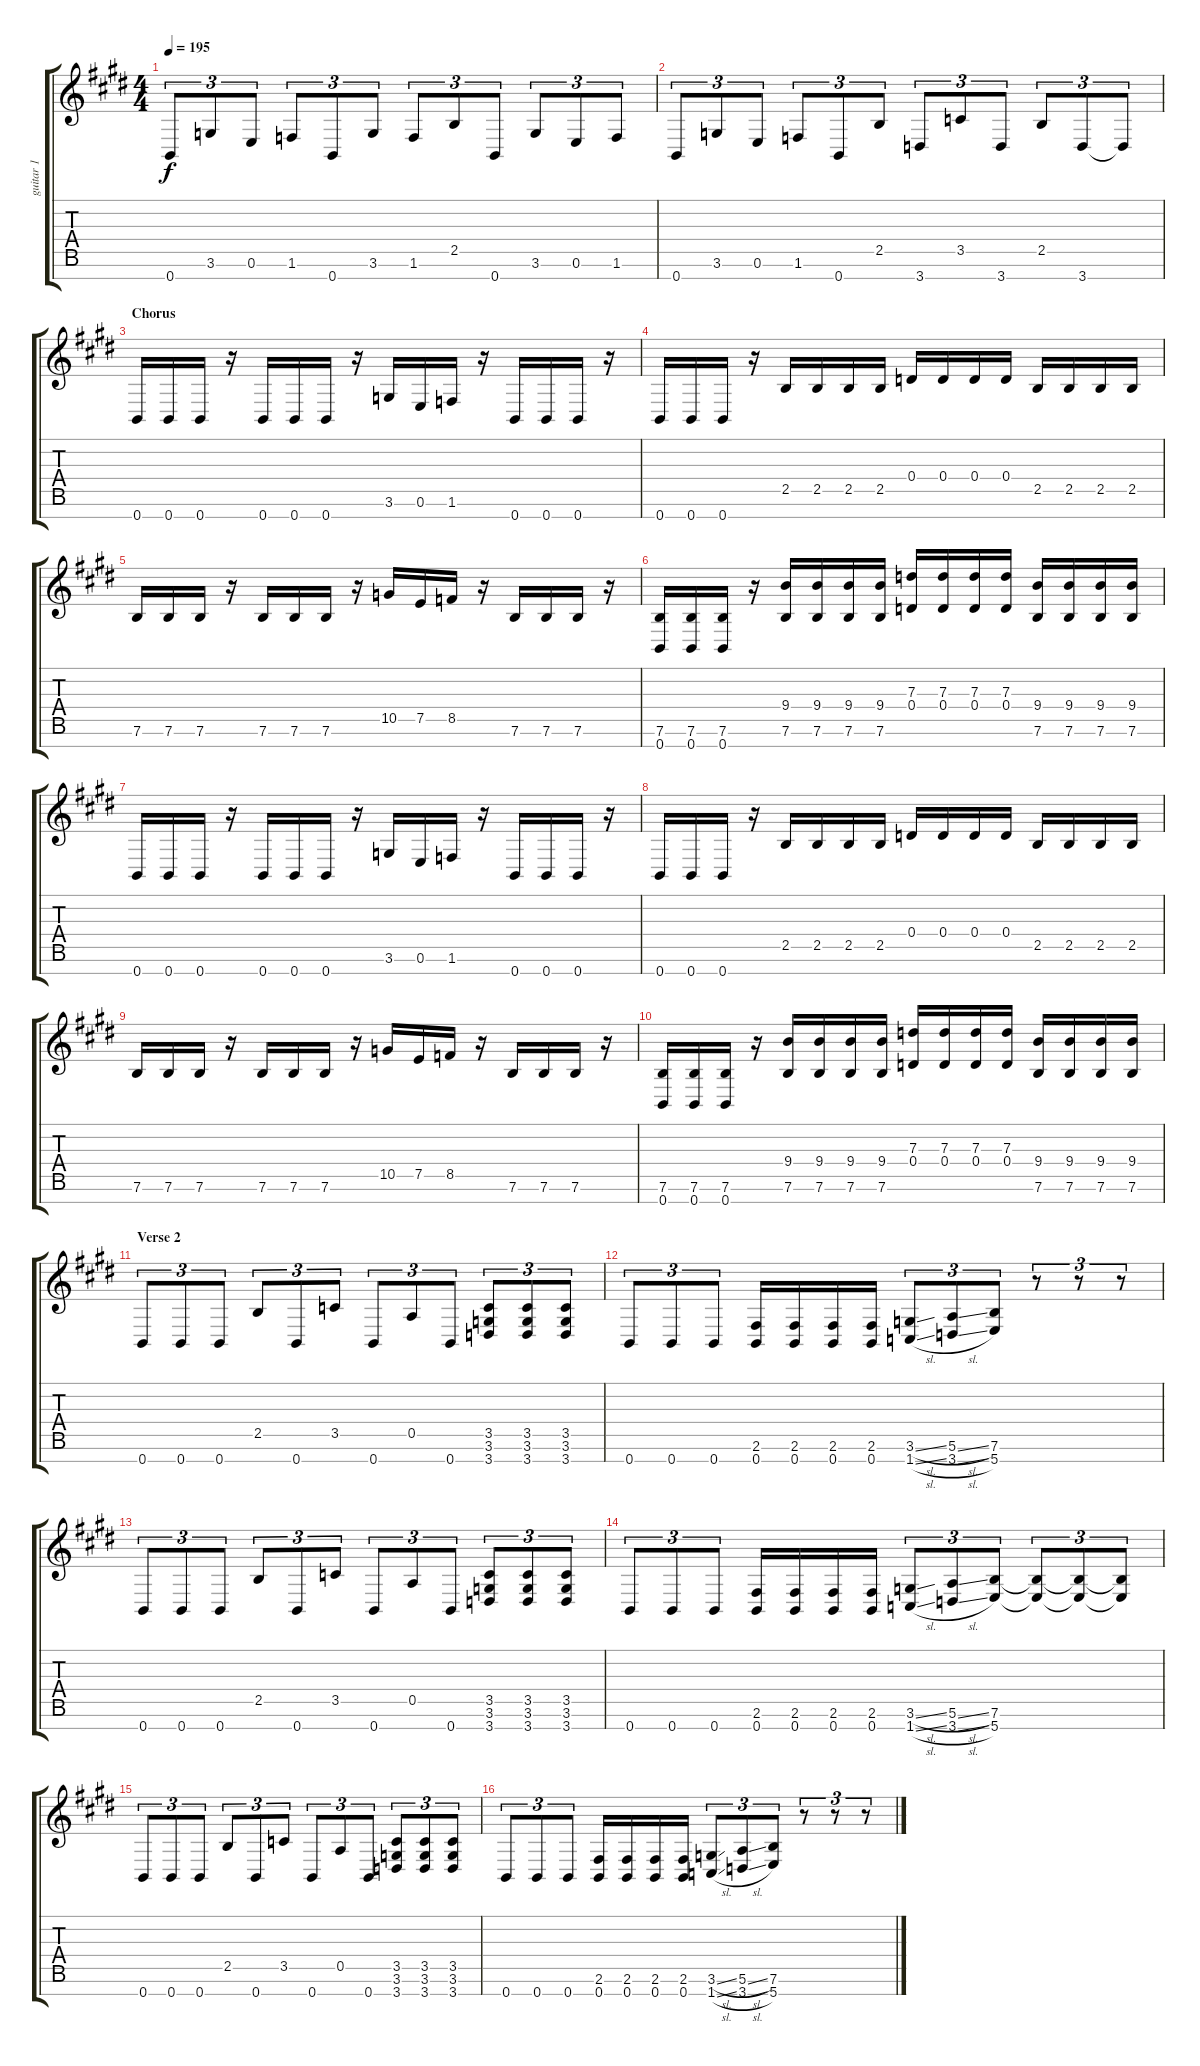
\track ("guitar 1" "guitar 1") {instrument distortionguitar}
\staff {score tabs}
\tuning (E4 B3 G3 D3 A2 E2 B1) {hide}
\ts (4 4)
\tempo 195
\clef g2
\ks e
0.7.8{tu (3 2) dy f} 3.6.8{tu (3 2)} 0.6.8{tu (3 2)} 1.6.8{tu (3 2)} 0.7.8{tu (3 2)} 3.6.8{tu (3 2)} 1.6.8{tu (3 2)} 2.5.8{tu (3 2)} 0.7.8{tu (3 2)} 3.6.8{tu (3 2)} 0.6.8{tu (3 2)} 1.6.8{tu (3 2)} |
0.7.8{tu (3 2)} 3.6.8{tu (3 2)} 0.6.8{tu (3 2)} 1.6.8{tu (3 2)} 0.7.8{tu (3 2)} 2.5.8{tu (3 2)} 3.7.8{tu (3 2)} 3.5.8{tu (3 2)} 3.7.8{tu (3 2)} 2.5.8{tu (3 2)} 3.7.8{tu (3 2)} 3.7{t}.8{tu (3 2)} |
\section ("" "Chorus")
0.7.16 0.7.16 0.7.16 r.16 0.7.16 0.7.16 0.7.16 r.16 3.6.16 0.6.16 1.6.16 r.16 0.7.16 0.7.16 0.7.16 r.16 |
0.7.16 0.7.16 0.7.16 r.16 2.5.16 2.5.16 2.5.16 2.5.16 0.4.16 0.4.16 0.4.16 0.4.16 2.5.16 2.5.16 2.5.16 2.5.16 |
7.6.16 7.6.16 7.6.16 r.16 7.6.16 7.6.16 7.6.16 r.16 10.5.16 7.5.16 8.5.16 r.16 7.6.16 7.6.16 7.6.16 r.16 |
(7.6 0.7).16 (7.6 0.7).16 (7.6 0.7).16 r.16 (9.4 7.6).16 (9.4 7.6).16 (9.4 7.6).16 (9.4 7.6).16 (7.3 0.4).16 (7.3 0.4).16 (7.3 0.4).16 (7.3 0.4).16 (9.4 7.6).16 (9.4 7.6).16 (9.4 7.6).16 (9.4 7.6).16 |
0.7.16 0.7.16 0.7.16 r.16 0.7.16 0.7.16 0.7.16 r.16 3.6.16 0.6.16 1.6.16 r.16 0.7.16 0.7.16 0.7.16 r.16 |
0.7.16 0.7.16 0.7.16 r.16 2.5.16 2.5.16 2.5.16 2.5.16 0.4.16 0.4.16 0.4.16 0.4.16 2.5.16 2.5.16 2.5.16 2.5.16 |
7.6.16 7.6.16 7.6.16 r.16 7.6.16 7.6.16 7.6.16 r.16 10.5.16 7.5.16 8.5.16 r.16 7.6.16 7.6.16 7.6.16 r.16 |
(7.6 0.7).16 (7.6 0.7).16 (7.6 0.7).16 r.16 (9.4 7.6).16 (9.4 7.6).16 (9.4 7.6).16 (9.4 7.6).16 (7.3 0.4).16 (7.3 0.4).16 (7.3 0.4).16 (7.3 0.4).16 (9.4 7.6).16 (9.4 7.6).16 (9.4 7.6).16 (9.4 7.6).16 |
\section ("" "Verse 2")
0.7.8{tu (3 2)} 0.7.8{tu (3 2)} 0.7.8{tu (3 2)} 2.5.8{tu (3 2)} 0.7.8{tu (3 2)} 3.5.8{tu (3 2)} 0.7.8{tu (3 2)} 0.5.8{tu (3 2)} 0.7.8{tu (3 2)} (3.5 3.6 3.7).8{tu (3 2)} (3.5 3.6 3.7).8{tu (3 2)} (3.5 3.6 3.7).8{tu (3 2)} |
0.7.8{tu (3 2)} 0.7.8{tu (3 2)} 0.7.8{tu (3 2)} (2.6 0.7).16 (2.6 0.7).16 (2.6 0.7).16 (2.6 0.7).16 (3.6{sl} 1.7{sl}).8{tu (3 2)} (5.6{sl} 3.7{sl}).8{tu (3 2)} (7.6 5.7).8{tu (3 2)} r.8{tu (3 2)} r.8{tu (3 2)} r.8{tu (3 2)} |
0.7.8{tu (3 2)} 0.7.8{tu (3 2)} 0.7.8{tu (3 2)} 2.5.8{tu (3 2)} 0.7.8{tu (3 2)} 3.5.8{tu (3 2)} 0.7.8{tu (3 2)} 0.5.8{tu (3 2)} 0.7.8{tu (3 2)} (3.5 3.6 3.7).8{tu (3 2)} (3.5 3.6 3.7).8{tu (3 2)} (3.5 3.6 3.7).8{tu (3 2)} |
0.7.8{tu (3 2)} 0.7.8{tu (3 2)} 0.7.8{tu (3 2)} (2.6 0.7).16 (2.6 0.7).16 (2.6 0.7).16 (2.6 0.7).16 (3.6{sl} 1.7{sl}).8{tu (3 2)} (5.6{sl} 3.7{sl}).8{tu (3 2)} (7.6 5.7).8{tu (3 2)} (7.6{t} 5.7{t}).8{tu (3 2)} (7.6{t} 5.7{t}).8{tu (3 2)} (7.6{t} 5.7{t}).8{tu (3 2)} |
0.7.8{tu (3 2)} 0.7.8{tu (3 2)} 0.7.8{tu (3 2)} 2.5.8{tu (3 2)} 0.7.8{tu (3 2)} 3.5.8{tu (3 2)} 0.7.8{tu (3 2)} 0.5.8{tu (3 2)} 0.7.8{tu (3 2)} (3.5 3.6 3.7).8{tu (3 2)} (3.5 3.6 3.7).8{tu (3 2)} (3.5 3.6 3.7).8{tu (3 2)} |
0.7.8{tu (3 2)} 0.7.8{tu (3 2)} 0.7.8{tu (3 2)} (2.6 0.7).16 (2.6 0.7).16 (2.6 0.7).16 (2.6 0.7).16 (3.6{sl} 1.7{sl}).8{tu (3 2)} (5.6{sl} 3.7{sl}).8{tu (3 2)} (7.6 5.7).8{tu (3 2)} r.8{tu (3 2)} r.8{tu (3 2)} r.8{tu (3 2)}
